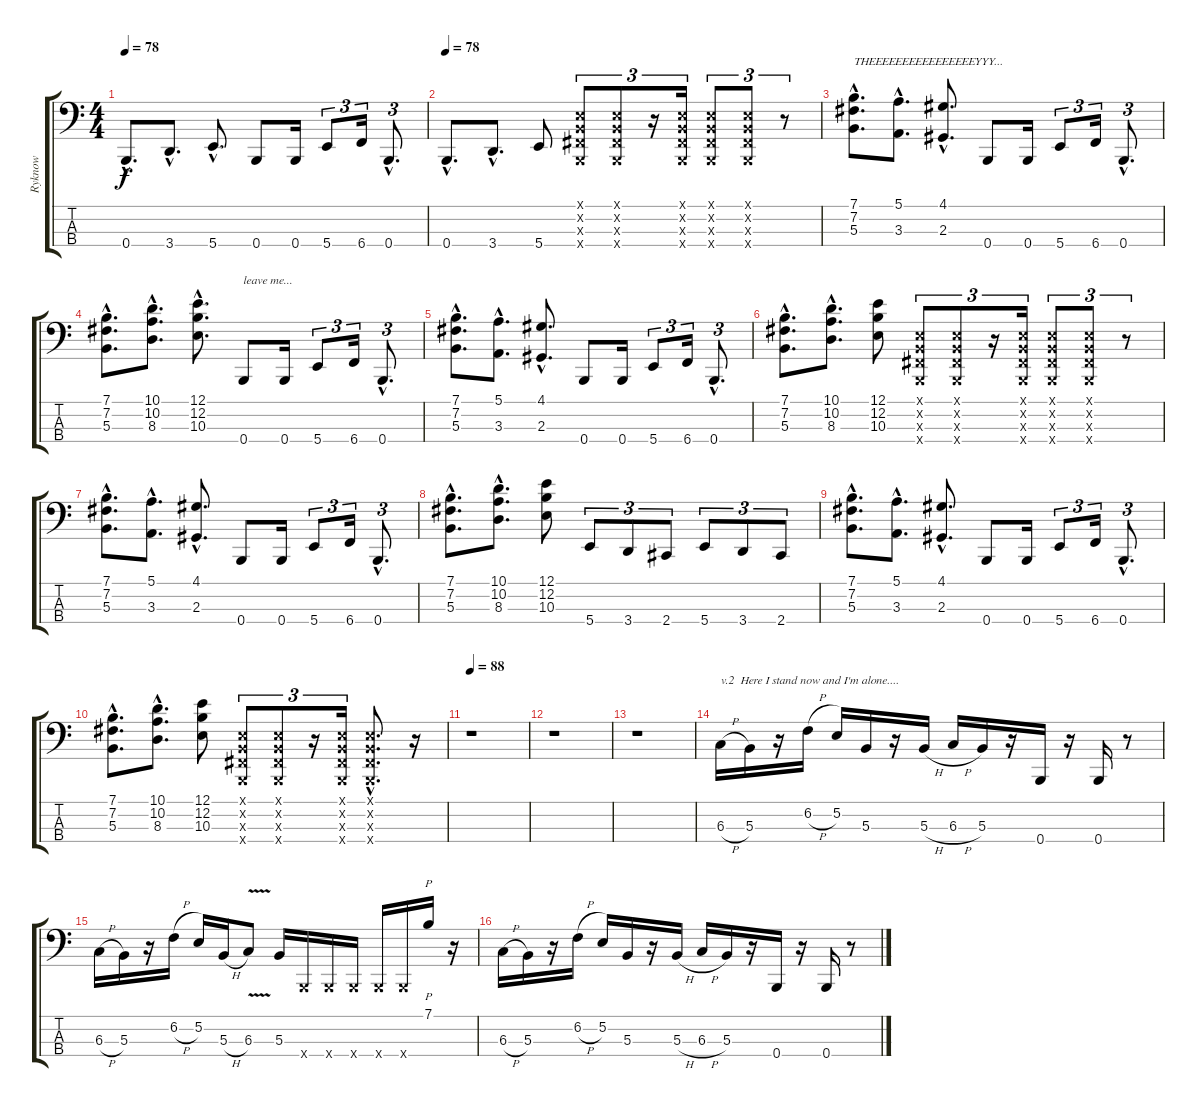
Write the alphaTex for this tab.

\track ("Ryknow" "Ryknow") {instrument electricbassfinger}
\staff {score tabs}
\tuning (E2 B1 Gb1 B0) {hide}
\ts (4 4)
\tempo 78
\clef f4
\ks c
0.4{hac}.8{d dy f} 3.4{hac}.8{d} 5.4{hac}.8{d} 0.4.8 0.4.16 5.4.8{tu (3 2)} 6.4.16{tu (3 2)} 0.4{hac}.8{d tu (3 2)} |
\tempo 78
0.4{hac}.8{d} 3.4{hac}.8{d} 5.4.8 (0.1{x} 0.2{x} 0.3{x} 0.4{x}).8{tu (3 2)} (0.1{x} 0.2{x} 0.3{x} 0.4{x}).8{tu (3 2)} r.16{tu (3 2)} (0.1{x} 0.2{x} 0.3{x} 0.4{x}).16{tu (3 2)} (0.1{x} 0.2{x} 0.3{x} 0.4{x}).8{tu (3 2)} (0.1{x} 0.2{x} 0.3{x} 0.4{x}).8{tu (3 2)} r.8{tu (3 2)} |
(7.1{hac} 7.2{hac} 5.3{hac}).8{d txt "THEEEEEEEEEEEEEEEEYYY..."} (5.1{hac} 3.3{hac}).8{d} (4.1{hac} 2.3{hac}).8{d} 0.4.8 0.4.16 5.4.8{tu (3 2)} 6.4.16{tu (3 2)} 0.4{hac}.8{d tu (3 2)} |
(7.1{hac} 7.2{hac} 5.3{hac}).8{d} (10.1{hac} 10.2{hac} 8.3{hac}).8{d} (12.1{hac} 12.2{hac} 10.3{hac}).8{d} 0.4.8{txt "leave me..."} 0.4.16 5.4.8{tu (3 2)} 6.4.16{tu (3 2)} 0.4{hac}.8{d tu (3 2)} |
(7.1{hac} 7.2{hac} 5.3{hac}).8{d} (5.1{hac} 3.3{hac}).8{d} (4.1{hac} 2.3{hac}).8{d} 0.4.8 0.4.16 5.4.8{tu (3 2)} 6.4.16{tu (3 2)} 0.4{hac}.8{d tu (3 2)} |
(7.1{hac} 7.2{hac} 5.3{hac}).8{d} (10.1{hac} 10.2{hac} 8.3{hac}).8{d} (12.1 12.2 10.3).8 (0.1{x} 0.2{x} 0.3{x} 0.4{x}).8{tu (3 2)} (0.1{x} 0.2{x} 0.3{x} 0.4{x}).8{tu (3 2)} r.16{tu (3 2)} (0.1{x} 0.2{x} 0.3{x} 0.4{x}).16{tu (3 2)} (0.1{x} 0.2{x} 0.3{x} 0.4{x}).8{tu (3 2)} (0.1{x} 0.2{x} 0.3{x} 0.4{x}).8{tu (3 2)} r.8{tu (3 2)} |
(7.1{hac} 7.2{hac} 5.3{hac}).8{d} (5.1{hac} 3.3{hac}).8{d} (4.1{hac} 2.3{hac}).8{d} 0.4.8 0.4.16 5.4.8{tu (3 2)} 6.4.16{tu (3 2)} 0.4{hac}.8{d tu (3 2)} |
(7.1{hac} 7.2{hac} 5.3{hac}).8{d} (10.1{hac} 10.2{hac} 8.3{hac}).8{d} (12.1 12.2 10.3).8 5.4.8{tu (3 2)} 3.4.8{tu (3 2)} 2.4.8{tu (3 2)} 5.4.8{tu (3 2)} 3.4.8{tu (3 2)} 2.4.8{tu (3 2)} |
(7.1{hac} 7.2{hac} 5.3{hac}).8{d} (5.1{hac} 3.3{hac}).8{d} (4.1{hac} 2.3{hac}).8{d} 0.4.8 0.4.16 5.4.8{tu (3 2)} 6.4.16{tu (3 2)} 0.4{hac}.8{d tu (3 2)} |
(7.1{hac} 7.2{hac} 5.3{hac}).8{d} (10.1{hac} 10.2{hac} 8.3{hac}).8{d} (12.1 12.2 10.3).8 (0.1{x} 0.2{x} 0.3{x} 0.4{x}).8{tu (3 2)} (0.1{x} 0.2{x} 0.3{x} 0.4{x}).8{tu (3 2)} r.16{tu (3 2)} (0.1{x} 0.2{x} 0.3{x} 0.4{x}).16{tu (3 2)} (0.1{hac x} 0.2{hac x} 0.3{hac x} 0.4{hac x}).8{d} r.16 |
\tempo 88
r.1 |
r.1 |
r.1 |
6.3{h}.16{txt "v.2  Here I stand now and I'm alone...."} 5.3.16 r.16 6.2{h}.16 5.2.16 5.3.16 r.16 5.3{h}.16 6.3{h}.16 5.3.16 r.16 0.4.16 r.16 0.4.16 r.8 |
6.3{h}.16 5.3.16 r.16 6.2{h}.16 5.2.16 5.3{h}.16 6.3{v}.8 5.3.16 0.4{x}.16 0.4{x}.16 0.4{x}.16 0.4{x}.16 0.4{x}.16 7.1.16{p} r.16 |
6.3{h}.16 5.3.16 r.16 6.2{h}.16 5.2.16 5.3.16 r.16 5.3{h}.16 6.3{h}.16 5.3.16 r.16 0.4.16 r.16 0.4.16 r.8
